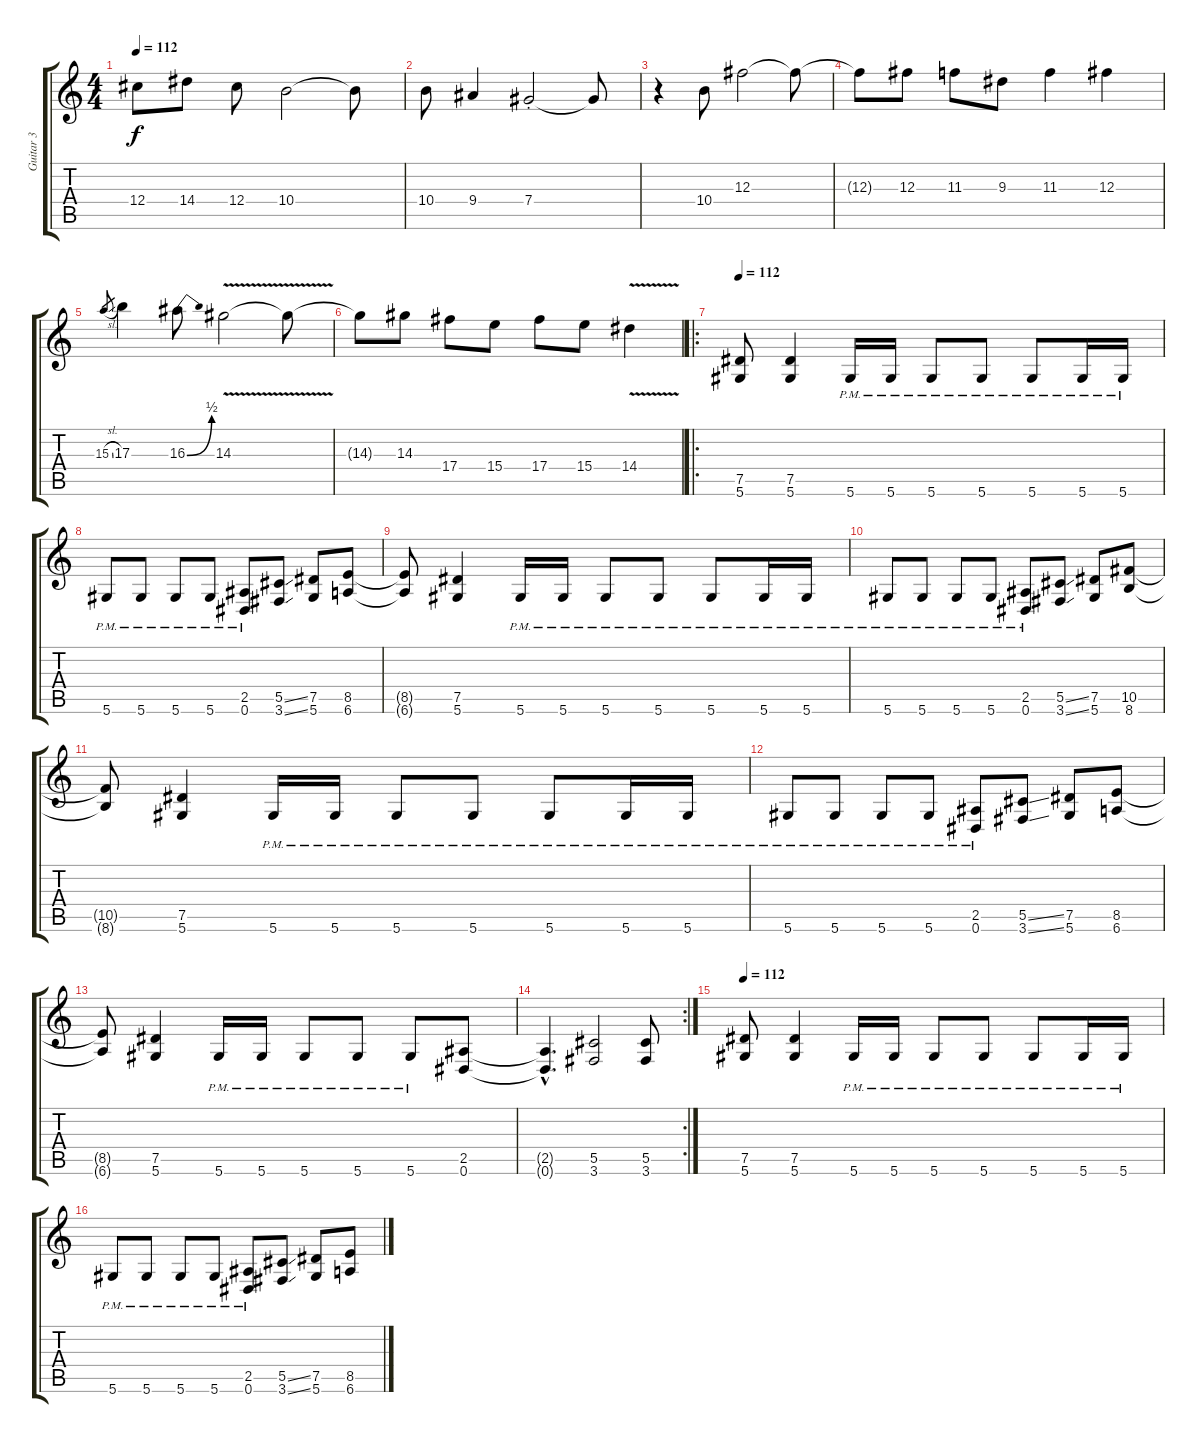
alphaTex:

\track ("Guitar 3" "Guitar 3") {instrument overdrivenguitar}
\staff {score tabs}
\tuning (Eb4 Bb3 Gb3 Db3 Ab2 Eb2) {hide}
\ts (4 4)
\tempo 112
\clef g2
\ks c
12.4.8{dy f} 14.4.8 12.4.8 10.4.2 10.4{t}.8 |
10.4.8 9.4.4 7.4{st}.2 7.4{t}.8 |
r.4 10.4.8 12.3.2 12.3{t}.8 |
12.3{t}.8 12.3.8 11.3.8 9.3.8 11.3.4 12.3.4 |
15.3{sl}.8{gr} 17.3.4 16.3{be (bend 0 0 60 2)}.8 14.3{v}.2 14.3{t}.8 |
14.3{t}.8 14.3.8 17.4.8 15.4.8 17.4.8 15.4.8 14.4{v}.4 |
\ro
\tempo 112
(7.5 5.6).8{volume 10 balance 14} (7.5 5.6).4 5.6{pm}.16 5.6{pm}.16 5.6{pm}.8 5.6{pm}.8 5.6{pm}.8 5.6{pm}.16 5.6{pm}.16 |
5.6{pm}.8 5.6{pm}.8 5.6{pm}.8 5.6{pm}.8 (2.5{pm} 0.6{pm}).8 (5.5{ss} 3.6{ss}).8 (7.5 5.6).8 (8.5 6.6).8 |
(8.5{t} 6.6{t}).8 (7.5 5.6).4 5.6{pm}.16 5.6{pm}.16 5.6{pm}.8 5.6{pm}.8 5.6{pm}.8 5.6{pm}.16 5.6{pm}.16 |
5.6{pm}.8 5.6{pm}.8 5.6{pm}.8 5.6{pm}.8 (2.5{pm} 0.6{pm}).8 (5.5{ss} 3.6{ss}).8 (7.5 5.6).8 (10.5 8.6).8 |
(10.5{t} 8.6{t}).8 (7.5 5.6).4 5.6{pm}.16 5.6{pm}.16 5.6{pm}.8 5.6{pm}.8 5.6{pm}.8 5.6{pm}.16 5.6{pm}.16 |
5.6{pm}.8 5.6{pm}.8 5.6{pm}.8 5.6{pm}.8 (2.5{pm} 0.6{pm}).8 (5.5{ss} 3.6{ss}).8 (7.5 5.6).8 (8.5 6.6).8 |
(8.5{t} 6.6{t}).8 (7.5 5.6).4 5.6{pm}.16 5.6{pm}.16 5.6{pm}.8 5.6{pm}.8 5.6{pm}.8 (2.5 0.6).8 |
\rc 2
(2.5{hac t} 0.6{hac t}).4{d} (5.5 3.6).2 (5.5 3.6).8 |
\tempo 112
(7.5 5.6).8 (7.5 5.6).4 5.6{pm}.16 5.6{pm}.16 5.6{pm}.8 5.6{pm}.8 5.6{pm}.8 5.6{pm}.16 5.6{pm}.16 |
5.6{pm}.8 5.6{pm}.8 5.6{pm}.8 5.6{pm}.8 (2.5{pm} 0.6{pm}).8 (5.5{ss} 3.6{ss}).8 (7.5 5.6).8 (8.5 6.6).8
